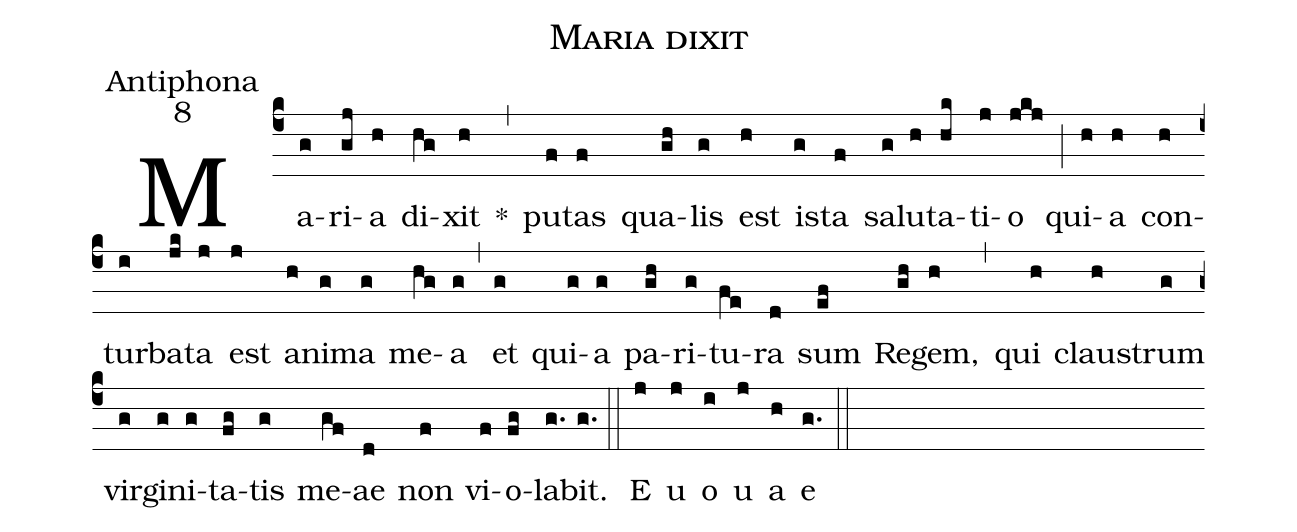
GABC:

name:Maria dixit;
office-part:Antiphona;
mode:8;
%%
(c4) Ma(g)ri(gj)a(h) di(hg)xit(h) *(,) pu(f)tas(f) qua(gh)lis(g) est(h) is(g)ta(f) sa(g)lu(h)ta(hk)ti(j)o(jkj) (;) qui(h)a(h) con(h)tur(i)ba(jk)ta(j) est(j) a(h)ni(g)ma(g) me(hg)a(g) (,) et(g) qui(g)a(g) pa(gh)ri(g)tu(fe)ra(d) sum(ef) Re(gh)gem,(h) (,) qui(h) clau(h)strum(g) vir(g)gi(g)ni(g)ta(fg)tis(g) me(gf)ae(d) non(f) vi(f)o(fg)la(g.)bit.(g.) (::) <eu>E(j) u(j) o(i) u(j) a(h) e(g.) </eu> (::)
